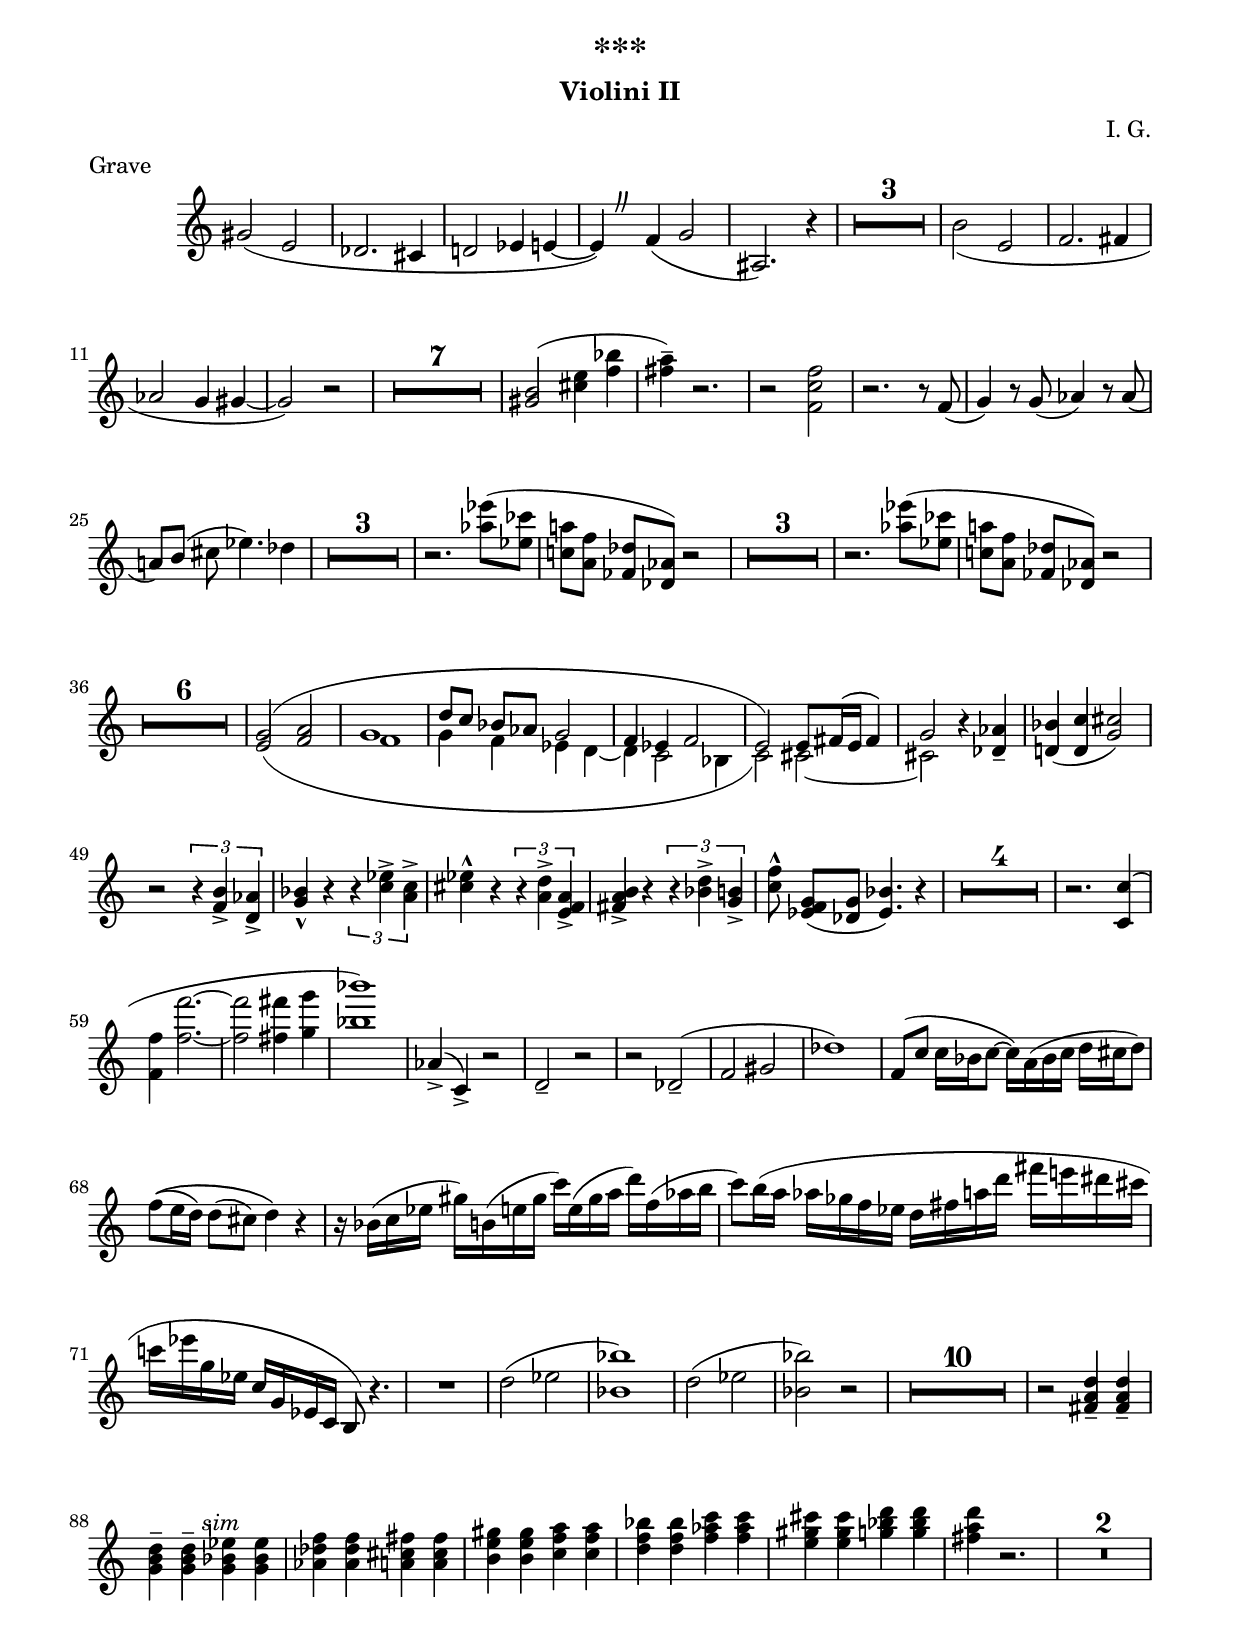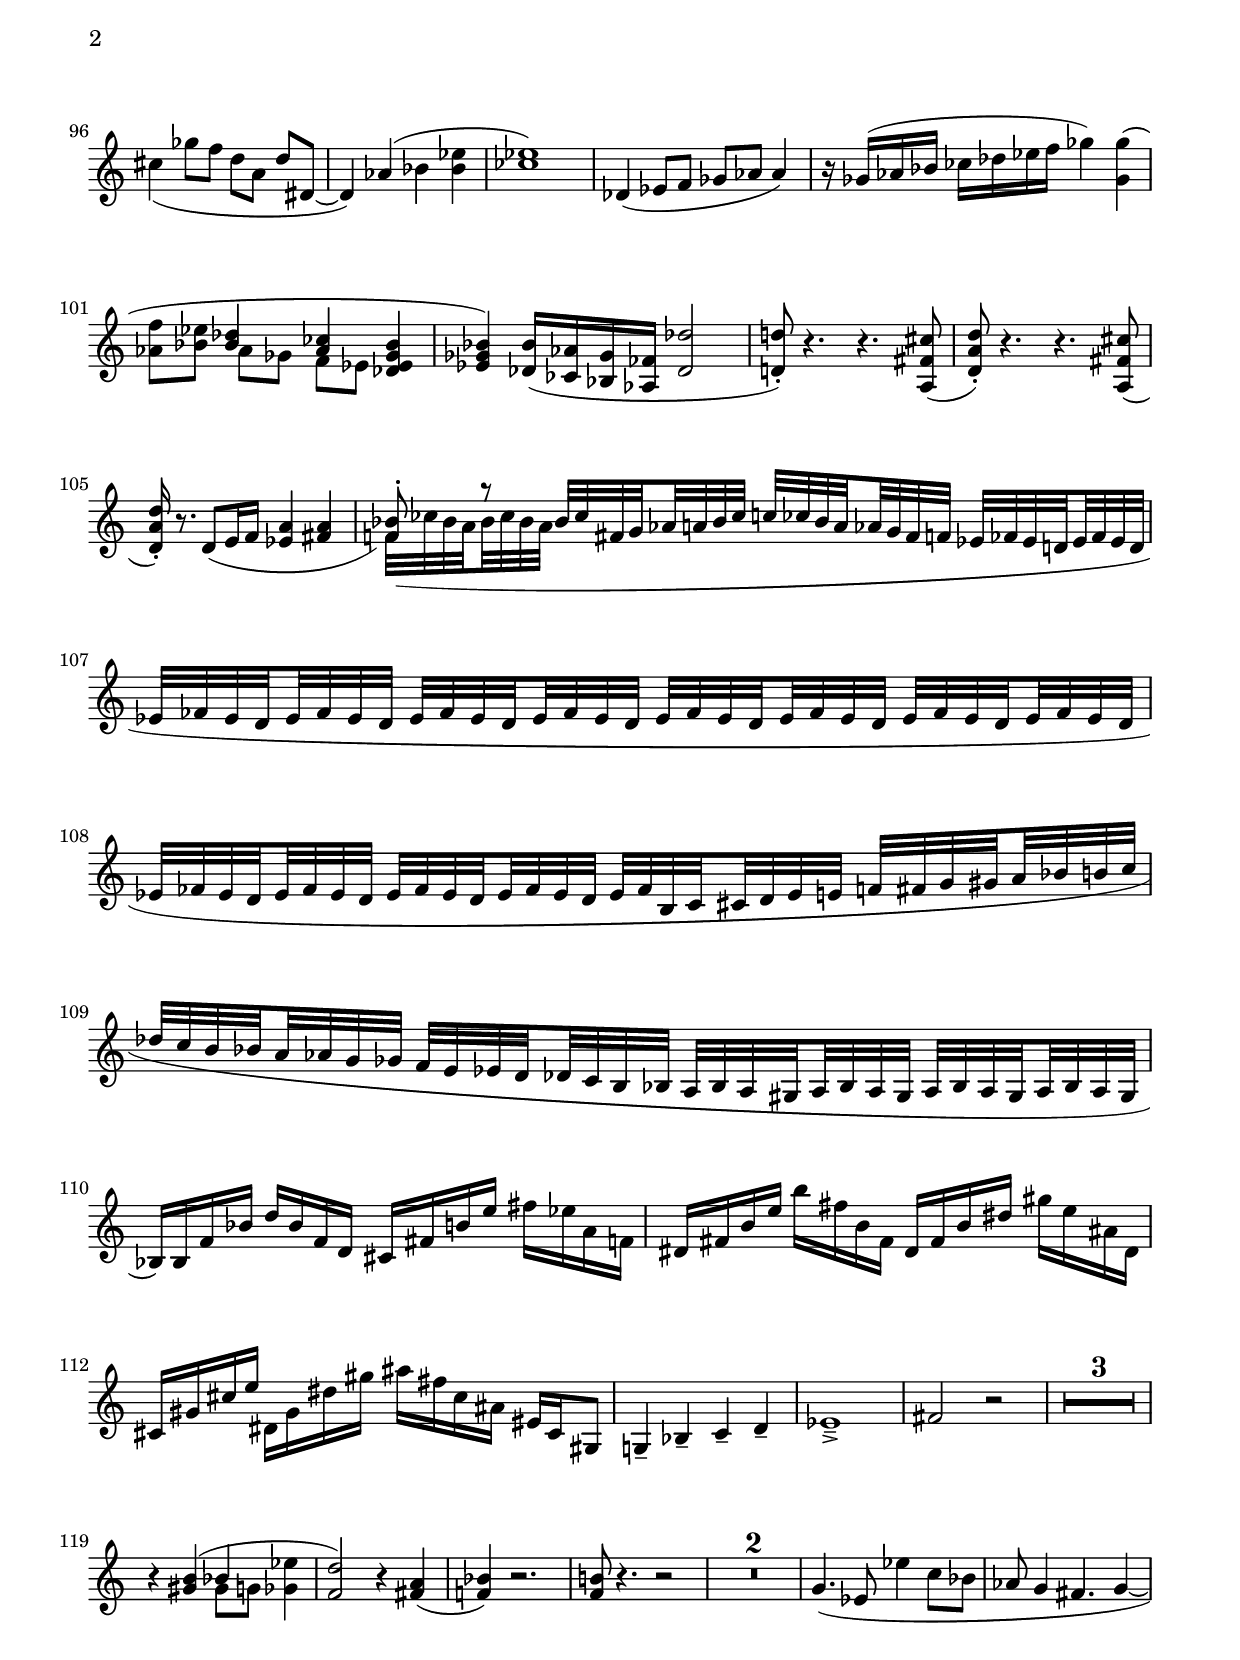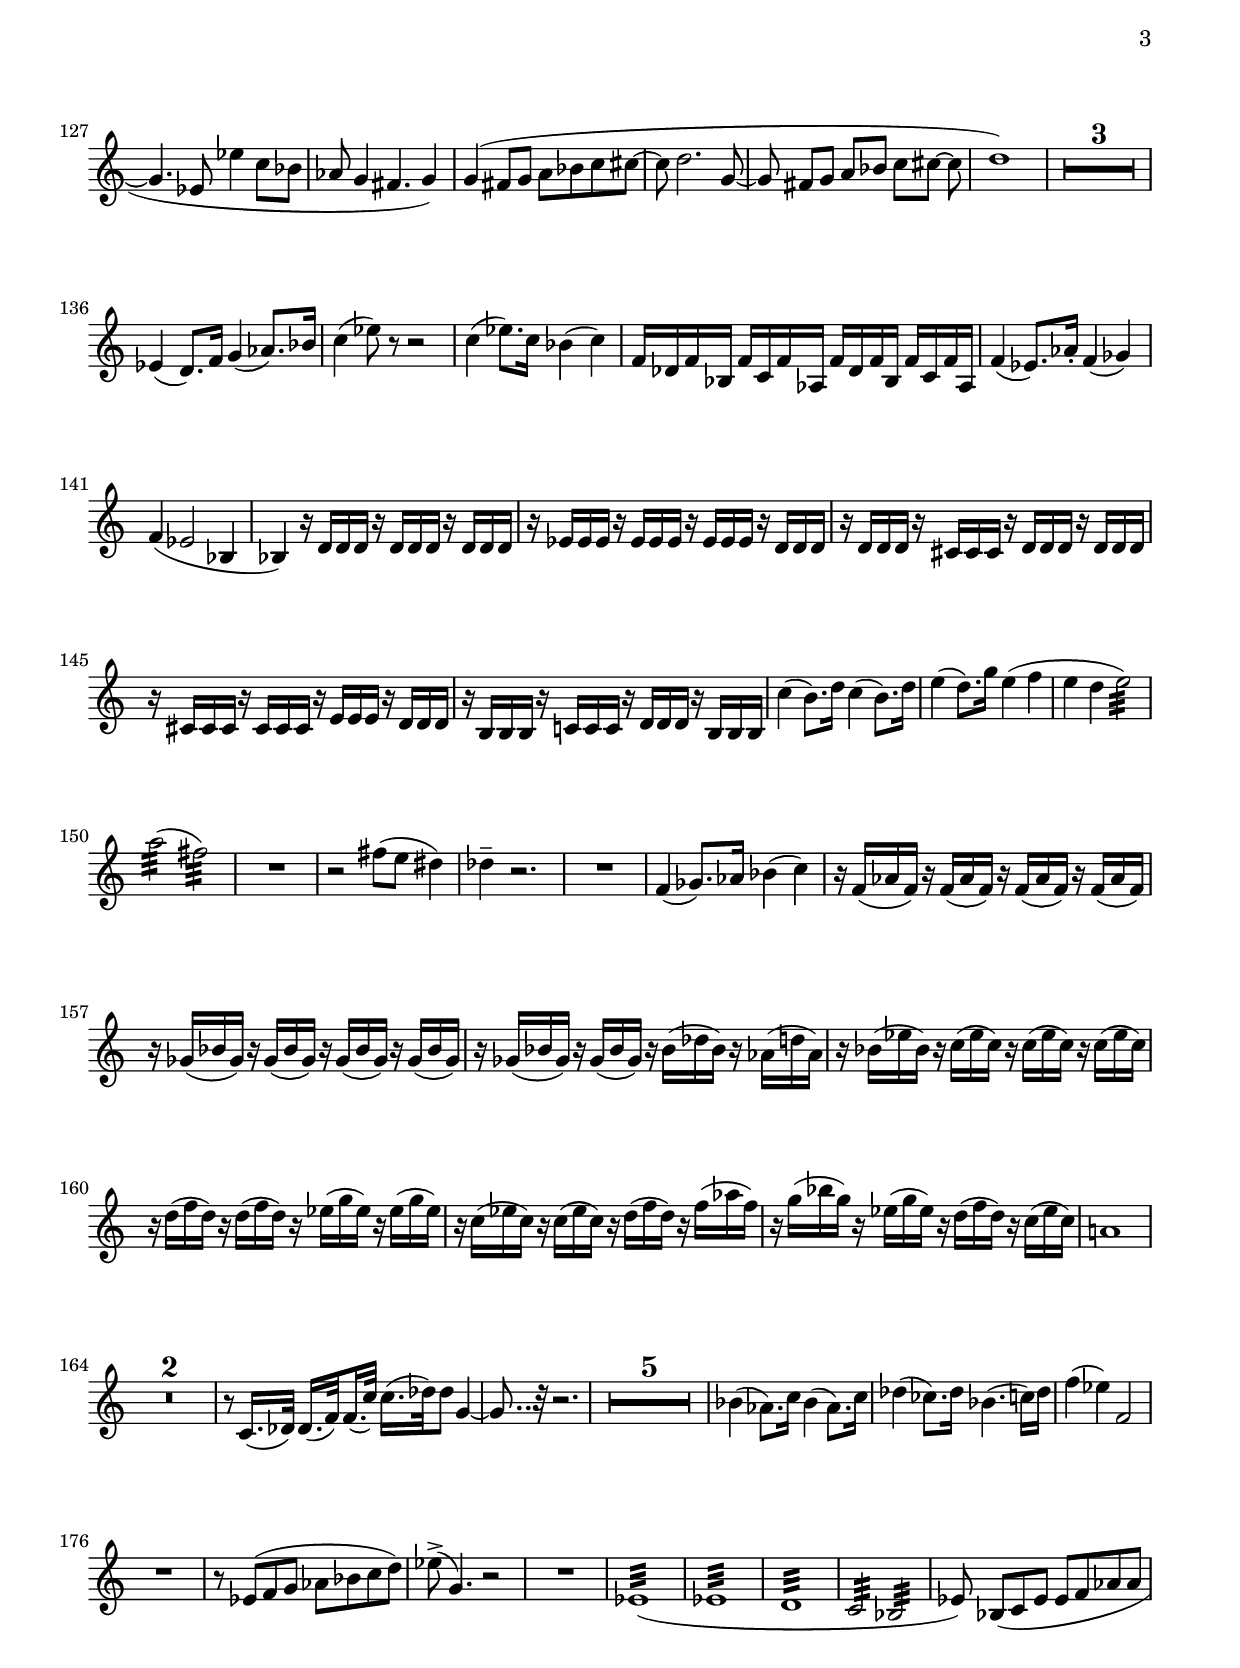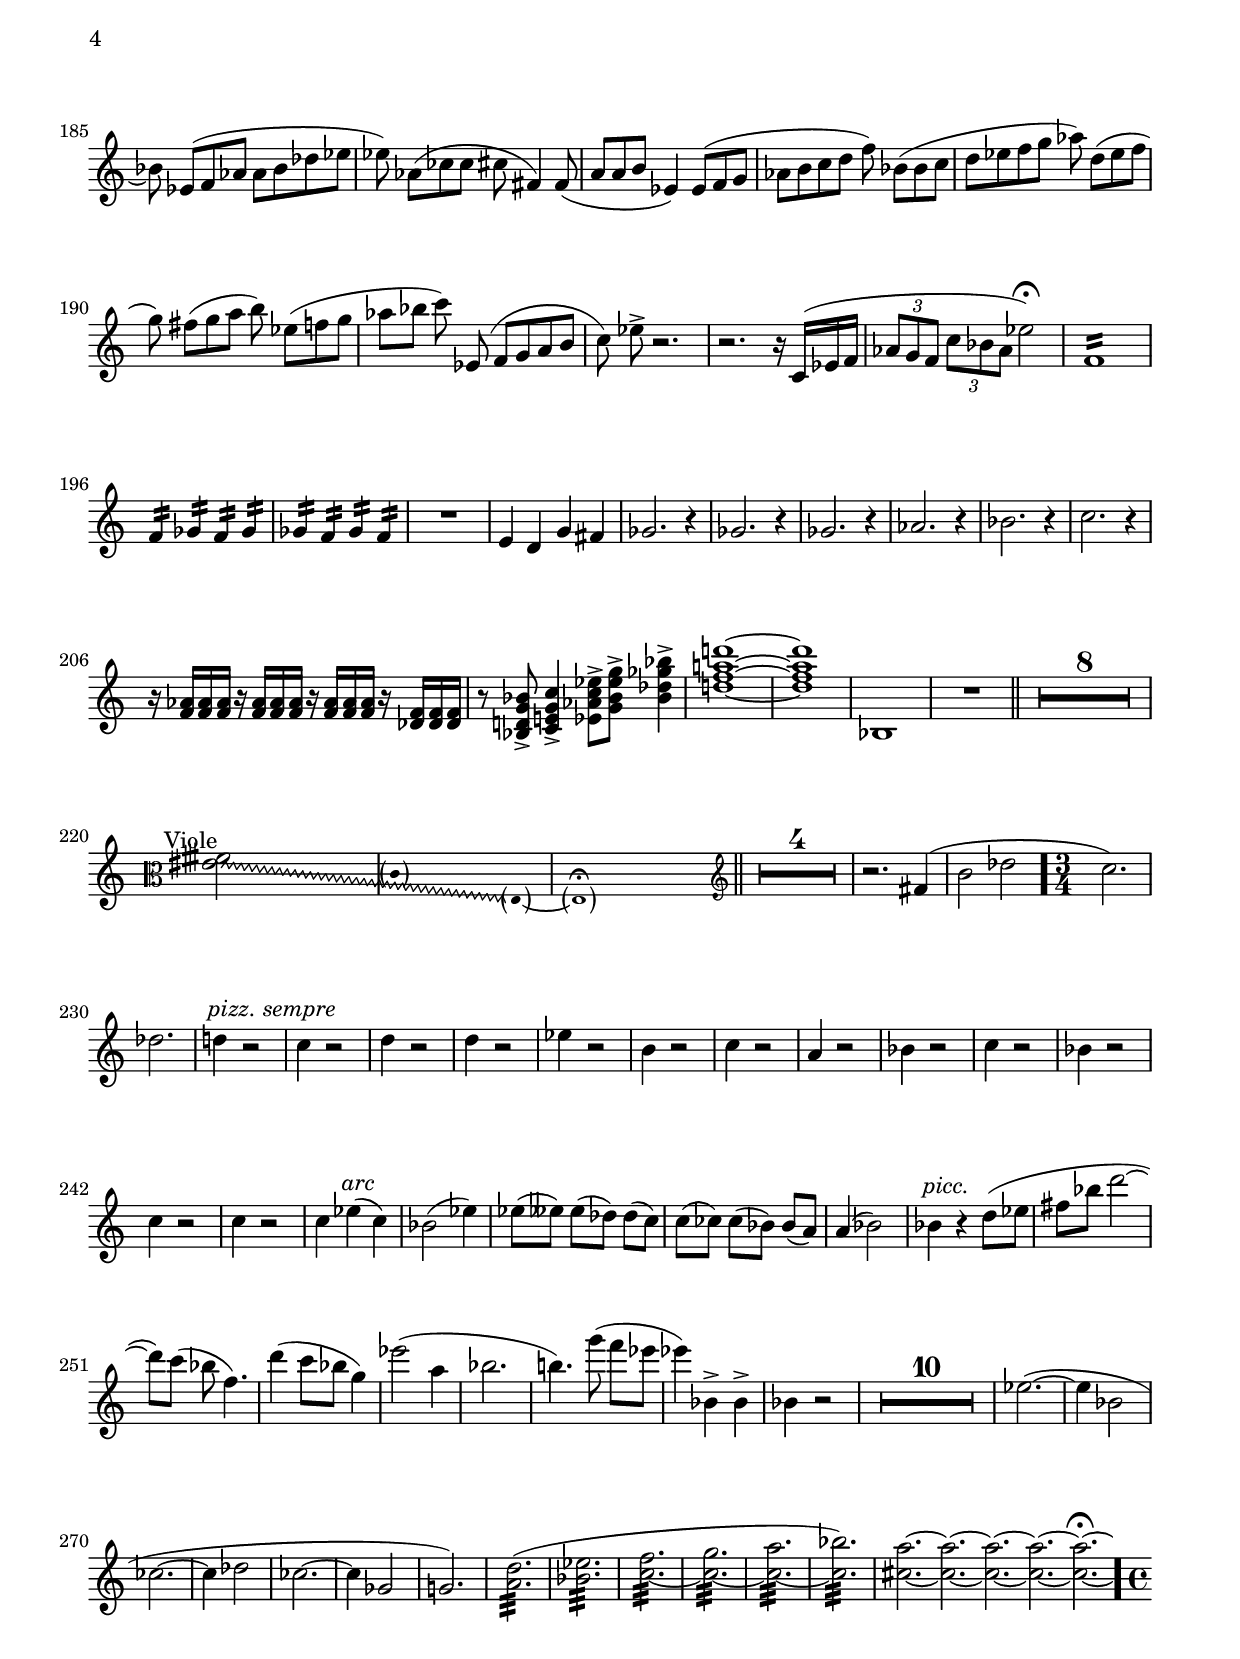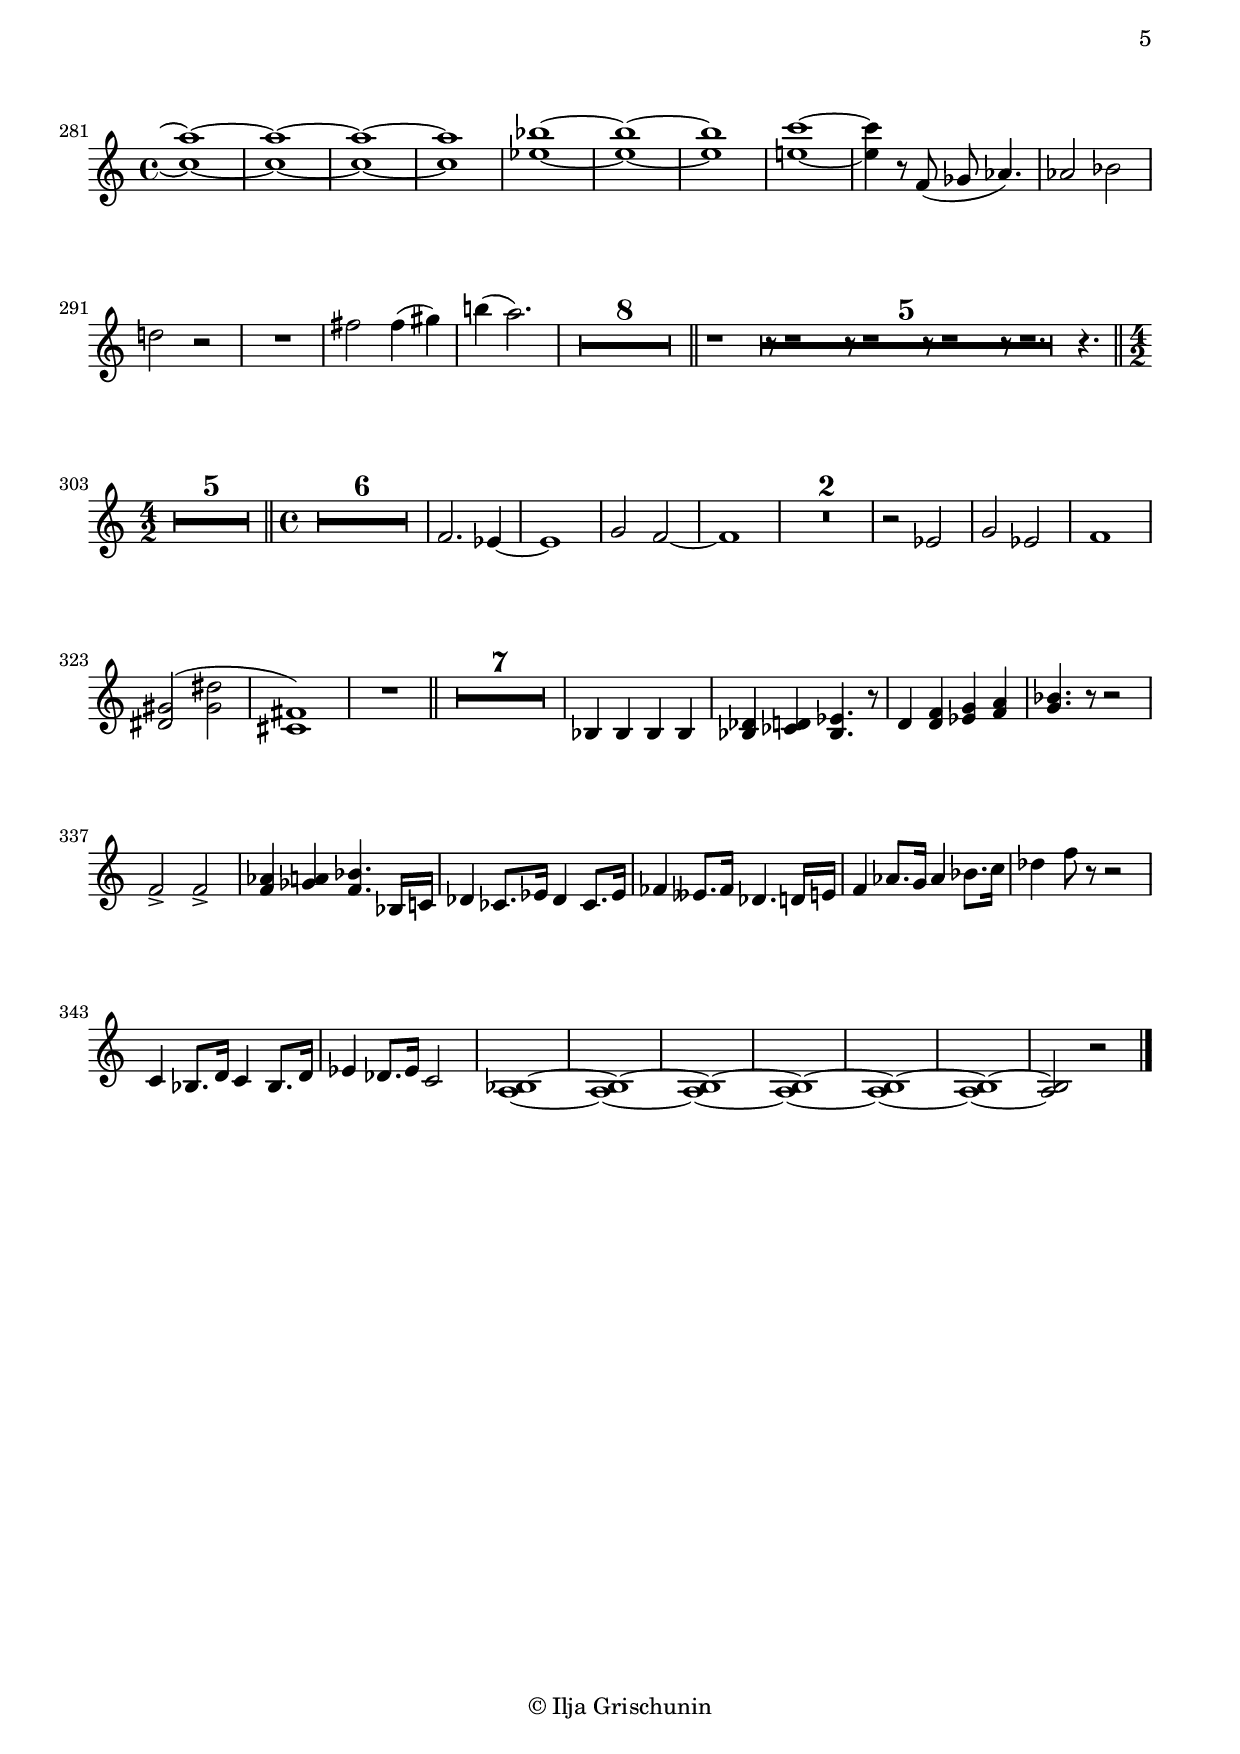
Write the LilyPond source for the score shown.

\version "2.19.15"
%\version "2.18.0"

\language "deutsch"

\header {
  title = "***"
  subtitle = "Violini II"
  meter = "Grave"
  composer = "I. G."
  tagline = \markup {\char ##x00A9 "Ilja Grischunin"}
}

#(ly:set-option 'relative-includes #t)
\paper {
  #(set-paper-size "a4")
  top-system-spacing #'basic-distance = #15
  top-markup-spacing #'basic-distance = #5
  markup-system-spacing #'basic-distance = #15
  system-system-spacing #'basic-distance = #18
  last-bottom-spacing #'basic-distance = #15
  left-margin = 15
  right-margin = 15
  %two-sided = ##t
  %inner-margin = 25
  %outer-margin = 15
}

\layout {
  \context {
    \Score
    %\remove "Bar_number_engraver"
  }
}

\version "2.19.15"
%\version "2.18.0"

\language "deutsch"

%{
  \layout {
  \context {
  \Voice
  \consists "Melody_engraver"
  \override Stem.neutral-direction = #'()
  }
  }
%}

\include "noteHeads.ly"

makeOctaves =
#(define-music-function (parser location arg mus)
   (integer? ly:music?)
   #{<<  \withMusicProperty #'to-relative-callback
         #(lambda (m p)
            (let ((mu (ly:music-property m 'element)))
              (ly:music-transpose mu (ly:make-pitch (- arg) 0 0))
              (ly:make-music-relative! mu p)
              (ly:music-transpose mu (ly:make-pitch arg 0 0)))
            p)
         \transpose c' $(ly:make-pitch arg 0 0) $mus
         $mus
     >>
   #})

vniTwoMusic = \relative {
  \overrideTimeSignatureSettings 4/4 1/4 #'(1 1 1 1) #'()
  %\time #'(2 2 2 2) 4/4
  \override MultiMeasureRest #'expand-limit = #2
  \set Score.skipBars = ##t
  \override Staff.TimeSignature #'stencil = ##f
  \override BreathingSign.text = \markup {
    \musicglyph #"scripts.caesura.curved"
  }
  \override MultiMeasureRest.expand-limit = #2
  \set baseMoment = #(ly:make-moment 1 8)
  gis'2( e des2. cis4 d!2 es4 e~ e)\breathe
  f( g2 ais,2.) r4 R1*3
  h'2_( e, f2. fis4 as2 g4 gis~ gis2) r2 R1*7
  <gis h>2(<cis e>4<f b><fis a>--) r2. r2 <f, c' f>
  r2. r8 f( g4) r8 g( as4) r8 as(
  a!) h( cis\noBeam es4.) des4 R1*3
  r2. <as' es'>8(<es ces'>
  <c! a'!><a f'><fes des'>[<des as'>]) r2 R1*3
  r2. <as'' es'>8(<es ces'>
  <c! a'!><a f'><fes des'>[<des as'>]) r2 R1*6
  <<
    {
      \once\override Slur.positions = #'(1 . 1)
      g2( a g1 d'8[ c] b as g2 f4 es f2 e) e8 fis16( e fis4)
      g2
    }
    \\
    {
      \once\override Slur.positions = #'(1 . 1)
      \stemUp e2( f \stemDown f1 g4 f es d~ d c2 b4
      c2) cis~ cis!
    }
  >>
  r4 <des as'>--<d! b'>(<d c'><g cis>2)
  r2 \times 2/3 {r4 <f h>-><d as'>->}
  <g b>-^ r \times 2/3 {r <c es>-><a c>->}
  <cis es>-^ r \times 2/3 {r <a d>-><e f a>->}
  <fis a h>-> r \times 2/3 {r <b d>-><g h>->}
  <c f>8-^\noBeam<es, f g>(<des g><es b'>4.) r4 R1*4
  r2. \makeOctaves #1 {
    c4( f
    %\ottava #1
    %\set Staff.ottavation = #"8"
    f'2.~ f2 fis4 g b1)
    %\ottava #0
  }
  as,4->^( c,->) r2 d-- r r des--( f gis des'1)
  f,8( c' c16 b c8~ c16) a( b c d cis d8)
  f8(\( e16 d) d8( cis) d4\) r
  r16 b( c es gis) h,( e gis c) e,( gis a d) f,( as h
  c8) h16( a as ges f es d fis a d fis e! dis cis
  c! es g, es c g es c h8) r4. R1 d'2( es <b b'>1)
  d2( es <b b'>2) r R1*10 r2 <fis a d>4-- q--
  <g h d>--
  \override TextScript.extra-offset = #'(2 . -1)
  q--^\markup {\italic sim}<g b es> q
  <as des f> q <a cis fis> q < h e gis> q <c f a> q
  <d f b> q <f as c> q <e gis cis> q <g b d> q <fis a d> r2.
  R1*2 cis4_( ges'8 f d[ a] d dis,~ dis4) as'( b <b es>
  <ces es>1) des,4( es8 f ges as as4)
  r16 ges( as b ces des es f ges4) <ges, ges'>(
  <as f'>8<b es>
  <<
    {
      <b des>4<as ces>
    }
    \\
    {
      as8 ges f[ es]
    }
  >>
  <des es ges b>4
  <es ges b>)<des b'>16(<ces as'><b ges'><as fes'><des des'>2
  <d! d'!>8-.) r4. r <a fis' cis'>8(
  <d a' d>-.) r4. r <a fis' cis'>8( <d a' d>16-.) r8.
  \shape #'((0 . 0) (0 . 0) (2 . -2) (5 . 0)) Slur
  d8( e16 f <es a>4<fis a>)
  <<
    {
      <f! b>8-. r
    }
    \\
    {
      \set baseMoment = #(ly:make-moment 1 8)
      \set subdivideBeams = ##t
      f32 ces' b a b ces b a
    }
  >>
  \stemNeutral
  \set baseMoment = #(ly:make-moment 1 8)
  \set subdivideBeams = ##t
  \override TupletBracket #'bracket-visibility = #'if-no-beam
  \shape #'((-16 . -3.5) (0 . -3) (0 . 0) (0 . 0)) Slur
  b32( ces fis, g as a b ces c ces b a as g fis f es fes es d!
  \repeat unfold 13 {es fes es d}
  es fes h, c cis d es e f fis g gis a b h c
  des c h b a as g ges f e es d des c h b
  \repeat unfold 4 {a b a gis}
  \set subdivideBeams = ##f
  b16) b f' b d b f d cis fis h e fis es a, f
  dis fis h e h' fis h, fis dis fis h dis gis e ais, dis,
  cis gis' cis e dis, gis dis' gis ais fis cis ais eis cis gis8
  g!4-- b-- c-- d-- es1---> fis2 r R1*3 r4 <gis h>(
  <<
    {
      b4
    }
    \\
    {
      gis8[ g]
    }
  >>
  <ges es'>4<f d'>2) r4 <fis a>(<f! b>) r2. <f h!>8 r 4. r2 R1*2
  g4._( es8 es'4 c8 b as g4 fis4. g4~ g4. es8 es'4 c8 b as g4 fis4. g4)
  g( fis8 g a b c cis~ cis d2.  g,8~ g fis8[ g] a[ b] c[ cis]~ cis d1) R1*3
  es,4( d8.) f16 g4( as8.) b16 c4( es8) r r2 c4( es8.) c16 b4( c)
  f,16 des f b, f' c f as, f' des f b, f' c f as,
  f'4( es8.) as16-. f4( ges) f4( es2 b4 b) \repeat unfold 3 {r16 d d d}
  \repeat unfold 3 {r es es es} \repeat unfold 2 {r d d d} r cis cis cis
  \repeat unfold 2 {r d d d} \repeat unfold 2 {r cis cis cis}
  r e e e r d d d r h h h r c! c c r d d d r h h h
  c'4( h8.) d16 c4( h8.) d16 e4( d8.) g16 e4( f e d e2:32)
  a2:32( fis2:32) R1 r2 fis8( e dis4) des-- r2. R1 f,4( ges8.) as16 b4( c)
  \repeat unfold 4 {r16 f,( as f)} \repeat unfold 6 {r ges( b ges)}
  r b( des b) r as( d as) r b( es b) \repeat unfold 3 {r c( es c)}
  \repeat unfold 2 {r d( f d)} \repeat unfold 2 {r es( g es)}
  \repeat unfold 2 {r c( es c)} r d( f d) r f( as f)
  r g( b g) r es( g es) r d( f d) r c( es c) a!1 R1*2
  \set subdivideBeams = ##t
  r8 c,16.( des32) des16.( f32) f16.( c'32) c16.( des32) des8 g,4~
  g8.. r32 r2. R1*5 b4( as8.) c16 b4( as8.) c16 des4( ces8.) des16 b4.( c16) des
  f4( es) f,2 R1 r8 es( f g as b c d) es->( g,4.) r2 R1
  es1:32( es1:32 d1:32 c2:32 b2:32 es8)\noBeam b_( c es es f as as b)\noBeam
  es,( f as as b des es es)\noBeam as,( ces ces cis fis,4) fis8_(
  a a h es,4) es8( f g as h c d f)\noBeam b,( b c d es f g as)\noBeam d,( es f
  g)\noBeam fis( g a h)\noBeam es,( f g as b c)\noBeam es,,( f g a h
  c)\noBeam es-> r2. r r16 c,( es f \tuplet 3/2 4 {as8 g f c' b as} es'2)\fermata
  f,1:16 \repeat unfold 2 {f4:16 ges4:16} \repeat unfold 2 {ges4:16 f4:16}
  R1 e4 d g fis \repeat unfold 3 {ges2. r4} as2. r4 b2. r4 c2. r4
  \repeat unfold 3 {r16 <f, as> q q} r <des f> q q
  r8 <b d! g b>-><c e! g c>4-><es as c es>8-><g b es g>-><b des ges b>4->
  <d! f a! d!>1~ q b, R1
  \bar "||"
  R1*8
  \cueClef "alto"
  %\override Score.SpacingSpanner.strict-note-spacing = ##t
  \set Score.proportionalNotationDuration = #(ly:make-moment 1/8)
  \override Glissando.style = #'zigzag
  \once\override TextScript.extra-offset = #'(-5 . 0)
  <eis fisih>2^"Viole"\glissando
  \override NoteColumn.glissando-skip = ##t
  s
  \hide Staff.Stem
  \override ParenthesesItem.padding = #0.2
  \override ParenthesesItem.font-size = #8
  \teeny\parenthesize c4 s2
  \revert NoteColumn.glissando-skip
  \parenthesize e,4~
  \once\override Script.extra-offset = #'(0 . -3)
  \parenthesize e1\fermata
  \undo \hide Staff.Stem
  \normalsize
  \unset Score.proportionalNotationDuration
  \cueClefUnset
  \bar "||"
  R1*4 r2. fis'4( h2 des
  \bar "."
  \revert Staff.TimeSignature.stencil
  \time 3/4
  c2.) des
  \override TextScript.extra-offset = #'(-.5 . .3)
  d!4^\markup {\italic "pizz. sempre"} r2
  c4 r2 d4 r2 d4 r2 es4 r2 h4 r2 c4 r2 a4 r2 b4 r2
  c4 r2 b4 r2 c4 r2 c4 r2
  c4 es(^\markup {\italic arc} c)
  b2( es4) es8( eses) eses[( des]) des( c)
  c( ces) ces[( b]) b( a) a4( b2)
  \override TextScript.extra-offset = #'(-.5 . .3)
  b4^\markup {\italic picc.} r d8( es fis b d2~
  d8) c( b\noBeam f4.) d'4( c8 b g4) es'2( a,4 b2.
  h!4.) g'8(\noBeam f es es4) b,-> b-> b r2 R2.*10
  es2.~( es4 b2 ces2.~ ces4 des2 ces2.~ ces4 ges2 g!2.)
  <a d>2.:32( <b es>2.:32 <c_~ f>2.:32<c_~ g'>2.:32
  <c_~ a'>2.:32<c b'>2.:32)
  \cadenzaOn
  <cis a'>~ q~ q~ q~ q~\fermata
  \cadenzaOff
  \bar "."
  \time 4/4
  q1~ q~ q~ q <es b'>~ q~ q <e! c'>~ q4 r8 f,( ges as4.)
  as2 b d! r R1 fis2 fis4( gis) h!( a2.)
   R1*8
  \bar "||"
  \cadenzaOn
  r1 r8 \bar ""
  r1 r8 \bar ""
  r1 r8 \bar ""
  r1 r8 \bar ""
  r1. r4.
  \cadenzaOff
  \bar "||"
  \time 4/2
  R1*10
  \bar "||"
  \time 4/4
  R1*6
  f,2. es4~ es1 g2 f~ f1 R1*2
  r2 es g es f1
  <dis gis>2( <gis dis'> <cis, fis>1)
  R1 \bar "||"
  R1*7
  \unset baseMoment
  b4 b b b <b des><ces d><b es>4. r8
  d4 <d f><es g><f a><g b>4. r8 r2
  f2-> f-> <f as>4<ges a><f b>4. b,16 c!
  des4 ces8. es16 des4 ces8. es16
  fes4 eses8. fes16 des4. d16 e
  f4 as8. g16 as4 b8. c16 des4 f8 r r2
  c,4 b8. d16 c4 b8. d16 es4 des8. es16 c2
  <a b>1~ q~ q~ q~ q~ q~ q2 r
  \bar "|."
}


\score {
  \new Staff
  \vniTwoMusic
}